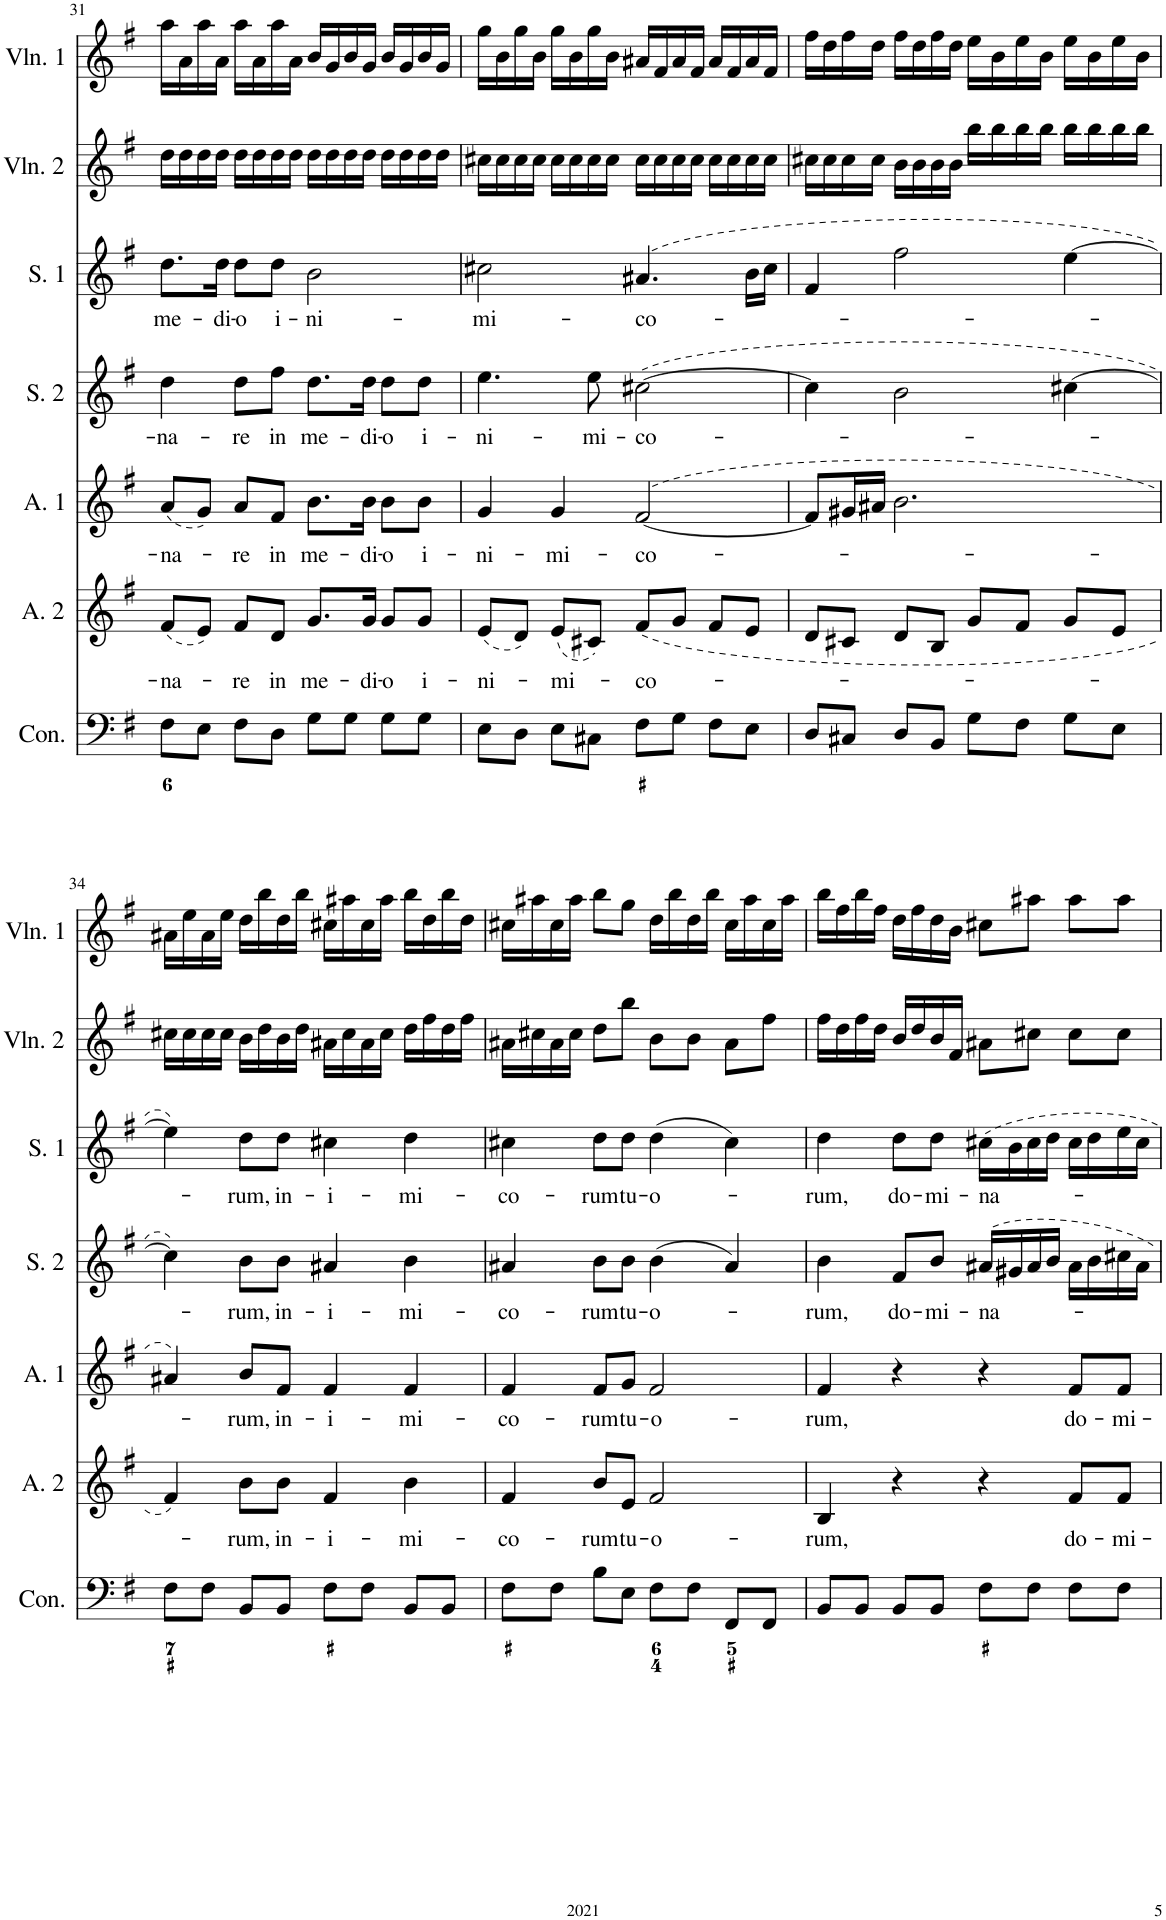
**kern	**kern	**kern	**text	**kern	**text	**kern	**text	**kern	**text	**kern	**kern
*part8	*part7	*part6	*part6	*part5	*part5	*part4	*part4	*part3	*part3	*part2	*part1
*staff8	*staff7	*staff6	*staff6	*staff5	*staff5	*staff4	*staff4	*staff3	*staff3	*staff2	*staff1
*I"Harpsichord	*I"Continuo	*I"Alto 2	*	*I"Alto 1	*	*I"Soprano 2	*	*I"Soprano 1	*	*I"Violin 2	*I"Violin 1
*I'Hch.	*I'Con.	*I'A. 2	*	*I'A. 1	*	*I'S. 2	*	*I'S. 1	*	*I'Vln. 2	*I'Vln. 1
!!LO:PB:g=z
*clefF4	*clefF4	*clefG2	*	*clefG2	*	*clefG2	*	*clefG2	*	*clefG2	*clefG2
*k[f#]	*k[f#]	*k[f#]	*	*k[f#]	*	*k[f#]	*	*k[f#]	*	*k[f#]	*k[f#]
*M4/4	*M4/4	*M4/4	*	*M4/4	*	*M4/4	*	*M4/4	*	*M4/4	*M4/4
=31	=31	=31	=31	=31	=31	=31	=31	=31	=31	=31	=31
!	!	!	!LO:LY:b	!	!LO:LY:b	!	!LO:LY:b	!	!LO:LY:b	!	!
8F#\L	8F#\L	(8f#/L	-na-	(8a/L	-na-	4dd\	-na-	8.dd\L	me-	16dd\LL	16aa\LL
.	.	.	.	.	.	.	.	.	.	16dd\	16a\
8E\J	8E\J	8e/J)	.	8g/J)	.	.	.	.	.	16dd\	16aa\
!	!	!	!	!	!	!	!	!	!LO:LY:b	!	!
.	.	.	.	.	.	.	.	16dd\Jk	-di-	16dd\JJ	16a\JJ
!	!	!	!LO:LY:b	!	!LO:LY:b	!	!LO:LY:b	!	!LO:LY:b	!	!
8F#\L	8F#\L	8f#/L	-re	8a/L	-re	8dd\L	-re	8dd\L	-o	16dd\LL	16aa\LL
.	.	.	.	.	.	.	.	.	.	16dd\	16a\
!	!	!	!LO:LY:b	!	!LO:LY:b	!	!LO:LY:b	!	!LO:LY:b	!	!
8D\J	8D\J	8d/J	in	8f#/J	in	8ff#\J	in	8dd\J	i-	16dd\	16aa\
.	.	.	.	.	.	.	.	.	.	16dd\JJ	16a\JJ
!	!	!	!LO:LY:b	!	!LO:LY:b	!	!LO:LY:b	!	!LO:LY:b	!	!
8G\L	8G\L	8.g/L	me-	8.b\L	me-	8.dd\L	me-	2b\	-ni-	16dd\LL	16b/LL
.	.	.	.	.	.	.	.	.	.	16dd\	16g/
8G\J	8G\J	.	.	.	.	.	.	.	.	16dd\	16b/
!	!	!	!LO:LY:b	!	!LO:LY:b	!	!LO:LY:b	!	!	!	!
.	.	16g/Jk	-di-	16b\Jk	-di-	16dd\Jk	-di-	.	.	16dd\JJ	16g/JJ
!	!	!	!LO:LY:b	!	!LO:LY:b	!	!LO:LY:b	!	!	!	!
8G\L	8G\L	8g/L	-o	8b\L	-o	8dd\L	-o	.	.	16dd\LL	16b/LL
.	.	.	.	.	.	.	.	.	.	16dd\	16g/
!	!	!	!LO:LY:b	!	!LO:LY:b	!	!LO:LY:b	!	!	!	!
8G\J	8G\J	8g/J	i-	8b\J	i-	8dd\J	i-	.	.	16dd\	16b/
.	.	.	.	.	.	.	.	.	.	16dd\JJ	16g/JJ
=32	=32	=32	=32	=32	=32	=32	=32	=32	=32	=32	=32
!	!	!	!LO:LY:b	!	!LO:LY:b	!	!LO:LY:b	!	!LO:LY:b	!	!
8E\L	8E\L	(8e/L	-ni-	4g/	-ni-	4.ee\	-ni-	2cc#X\	-mi-	16cc#X\LL	16gg\LL
.	.	.	.	.	.	.	.	.	.	16cc#\	16b\
8D\J	8D\J	8d/J)	.	.	.	.	.	.	.	16cc#\	16gg\
.	.	.	.	.	.	.	.	.	.	16cc#\JJ	16b\JJ
!	!	!	!LO:LY:b	!	!LO:LY:b	!	!	!	!	!	!
8E\L	8E\L	(8e/L	mi-	4g/	-mi-	.	.	.	.	16cc#\LL	16gg\LL
.	.	.	.	.	.	.	.	.	.	16cc#\	16b\
!	!	!	!	!	!	!	!LO:LY:b	!	!	!	!
8C#X\J	8C#X\J	8c#X/J)	.	.	.	8ee\	-mi-	.	.	16cc#\	16gg\
.	.	.	.	.	.	.	.	.	.	16cc#\JJ	16b\JJ
!	!	!	!LO:LY:b	!	!LO:LY:b	!	!LO:LY:b	!	!LO:LY:b	!	!
8F#\L	8F#\L	(8f#/L	-co-	([2f#/	-co-	([2cc#X\	-co-	(4.a#X/	-co-	16cc#\LL	16a#X/LL
.	.	.	.	.	.	.	.	.	.	16cc#\	16f#/
8G\J	8G\J	8g/J	.	.	.	.	.	.	.	16cc#\	16a#/
.	.	.	.	.	.	.	.	.	.	16cc#\JJ	16f#/JJ
8F#\L	8F#\L	8f#/L	.	.	.	.	.	.	.	16cc#\LL	16a#/LL
.	.	.	.	.	.	.	.	.	.	16cc#\	16f#/
8E\J	8E\J	8e/J	.	.	.	.	.	16b\LL	.	16cc#\	16a#/
.	.	.	.	.	.	.	.	16cc#\JJ	.	16cc#\JJ	16f#/JJ
=33	=33	=33	=33	=33	=33	=33	=33	=33	=33	=33	=33
8D/L	8D/L	8d/L	.	8f#/L]	.	4cc#\]	.	4f#/	.	16cc#X\LL	16ff#\LL
.	.	.	.	.	.	.	.	.	.	16cc#\	16dd\
8C#X/J	8C#X/J	8c#X/J	.	16g#X/L	.	.	.	.	.	16cc#\	16ff#\
.	.	.	.	16a#X/JJ	.	.	.	.	.	16cc#\JJ	16dd\JJ
8D/L	8D/L	8d/L	.	2.b\	.	2b\	.	2ff#\	.	16b\LL	16ff#\LL
.	.	.	.	.	.	.	.	.	.	16b\	16dd\
8BB/J	8BB/J	8B/J	.	.	.	.	.	.	.	16b\	16ff#\
.	.	.	.	.	.	.	.	.	.	16b\JJ	16dd\JJ
8G\L	8G\L	8g/L	.	.	.	.	.	.	.	16bb\LL	16ee\LL
.	.	.	.	.	.	.	.	.	.	16bb\	16b\
8F#\J	8F#\J	8f#/J	.	.	.	.	.	.	.	16bb\	16ee\
.	.	.	.	.	.	.	.	.	.	16bb\JJ	16b\JJ
8G\L	8G\L	8g/L	.	.	.	[4cc#X\	.	[4ee\	.	16bb\LL	16ee\LL
.	.	.	.	.	.	.	.	.	.	16bb\	16b\
8E\J	8E\J	8e/J	.	.	.	.	.	.	.	16bb\	16ee\
.	.	.	.	.	.	.	.	.	.	16bb\JJ	16b\JJ
!!LO:LB:g=z
=34	=34	=34	=34	=34	=34	=34	=34	=34	=34	=34	=34
8F#\L	8F#\L	4f#/)	.	4a#X/)	.	4cc#\])	.	4ee\])	.	16cc#X\LL	16a#X\LL
.	.	.	.	.	.	.	.	.	.	16cc#\	16ee\
8F#\J	8F#\J	.	.	.	.	.	.	.	.	16cc#\	16a#\
.	.	.	.	.	.	.	.	.	.	16cc#\JJ	16ee\JJ
!	!	!	!LO:LY:b	!	!LO:LY:b	!	!LO:LY:b	!	!LO:LY:b	!	!
8BB/L	8BB/L	8b\L	-rum,	8b/L	-rum,	8b\L	-rum,	8dd\L	-rum,	16b\LL	16dd\LL
.	.	.	.	.	.	.	.	.	.	16dd\	16bb\
!	!	!	!LO:LY:b	!	!LO:LY:b	!	!LO:LY:b	!	!LO:LY:b	!	!
8BB/J	8BB/J	8b\J	in-	8f#/J	in-	8b\J	in-	8dd\J	in-	16b\	16dd\
.	.	.	.	.	.	.	.	.	.	16dd\JJ	16bb\JJ
!	!	!	!LO:LY:b	!	!LO:LY:b	!	!LO:LY:b	!	!LO:LY:b	!	!
8F#\L	8F#\L	4f#/	-i-	4f#/	-i-	4a#X/	-i-	4cc#X\	-i-	16a#X\LL	16cc#X\LL
.	.	.	.	.	.	.	.	.	.	16cc#\	16aa#X\
8F#\J	8F#\J	.	.	.	.	.	.	.	.	16a#\	16cc#\
.	.	.	.	.	.	.	.	.	.	16cc#\JJ	16aa#\JJ
!	!	!	!LO:LY:b	!	!LO:LY:b	!	!LO:LY:b	!	!LO:LY:b	!	!
8BB/L	8BB/L	4b\	-mi-	4f#/	-mi-	4b\	-mi-	4dd\	-mi-	16dd\LL	16bb\LL
.	.	.	.	.	.	.	.	.	.	16ff#\	16dd\
8BB/J	8BB/J	.	.	.	.	.	.	.	.	16dd\	16bb\
.	.	.	.	.	.	.	.	.	.	16ff#\JJ	16dd\JJ
=35	=35	=35	=35	=35	=35	=35	=35	=35	=35	=35	=35
!	!	!	!LO:LY:b	!	!LO:LY:b	!	!LO:LY:b	!	!LO:LY:b	!	!
8F#\L	8F#\L	4f#/	-co-	4f#/	-co-	4a#X/	-co-	4cc#X\	-co-	16a#X\LL	16cc#X\LL
.	.	.	.	.	.	.	.	.	.	16cc#X\	16aa#X\
8F#\J	8F#\J	.	.	.	.	.	.	.	.	16a#\	16cc#\
.	.	.	.	.	.	.	.	.	.	16cc#\JJ	16aa#\JJ
!	!	!	!LO:LY:b	!	!LO:LY:b	!	!LO:LY:b	!	!LO:LY:b	!	!
8B\L	8B\L	8b/L	-rum	8f#/L	-rum	8b\L	-rum	8dd\L	-rum	8dd\L	8bb\L
!	!	!	!LO:LY:b	!	!LO:LY:b	!	!LO:LY:b	!	!LO:LY:b	!	!
8E\J	8E\J	8e/J	tu-	8g/J	tu-	8b\J	tu-	8dd\J	tu-	8bb\J	8gg\J
!	!	!	!LO:LY:b	!	!LO:LY:b	!	!LO:LY:b	!	!LO:LY:b	!	!
8F#\L	8F#\L	2f#/	-o-	2f#/	-o-	(4b\	-o-	(4dd\	-o-	8b\L	16dd\LL
.	.	.	.	.	.	.	.	.	.	.	16bb\
8F#\J	8F#\J	.	.	.	.	.	.	.	.	8b\J	16dd\
.	.	.	.	.	.	.	.	.	.	.	16bb\JJ
8FF#/L	8FF#/L	.	.	.	.	4a#/)	.	4cc#\)	.	8a#\L	16cc#\LL
.	.	.	.	.	.	.	.	.	.	.	16aa#\
8FF#/J	8FF#/J	.	.	.	.	.	.	.	.	8ff#\J	16cc#\
.	.	.	.	.	.	.	.	.	.	.	16aa#\JJ
=36	=36	=36	=36	=36	=36	=36	=36	=36	=36	=36	=36
!	!	!	!LO:LY:b	!	!LO:LY:b	!	!LO:LY:b	!	!LO:LY:b	!	!
8BB/L	8BB/L	4B/	-rum,	4f#/	-rum,	4b\	-rum,	4dd\	-rum,	16ff#\LL	16bb\LL
.	.	.	.	.	.	.	.	.	.	16dd\	16ff#\
8BB/J	8BB/J	.	.	.	.	.	.	.	.	16ff#\	16bb\
.	.	.	.	.	.	.	.	.	.	16dd\JJ	16ff#\JJ
!	!	!	!	!	!	!	!LO:LY:b	!	!LO:LY:b	!	!
8BB/L	8BB/L	4r	.	4r	.	8f#/L	do-	8dd\L	do-	16b/LL	16dd\LL
.	.	.	.	.	.	.	.	.	.	16dd/	16ff#\
!	!	!	!	!	!	!	!LO:LY:b	!	!LO:LY:b	!	!
8BB/J	8BB/J	.	.	.	.	8b/J	-mi-	8dd\J	-mi-	16b/	16dd\
.	.	.	.	.	.	.	.	.	.	16f#/JJ	16b\JJ
!	!	!	!	!	!	!	!LO:LY:b	!	!LO:LY:b	!	!
8F#\L	8F#\L	4r	.	4r	.	16a#X/LL	-na-	16cc#X\LL	-na-	8a#X\L	8cc#X\L
.	.	.	.	.	.	16g#X/	.	16b\	.	.	.
8F#\J	8F#\J	.	.	.	.	16a#/	.	16cc#\	.	8cc#X\J	8aa#X\J
.	.	.	.	.	.	16b/JJ	.	16dd\JJ	.	.	.
!	!	!	!LO:LY:b	!	!LO:LY:b	!	!	!	!	!	!
8F#\L	8F#\L	8f#/L	do-	8f#/L	do-	16a#\LL	.	16cc#\LL	.	8cc#\L	8aa#\L
.	.	.	.	.	.	16b\	.	16dd\	.	.	.
!	!	!	!LO:LY:b	!	!LO:LY:b	!	!	!	!	!	!
8F#\J	8F#\J	8f#/J	-mi-	8f#/J	-mi-	16cc#X\	.	16ee\	.	8cc#\J	8aa#\J
.	.	.	.	.	.	16a#\JJ	.	16cc#\JJ	.	.	.
=	=	=	=	=	=	=	=	=	=	=	=
*-	*-	*-	*-	*-	*-	*-	*-	*-	*-	*-	*-
